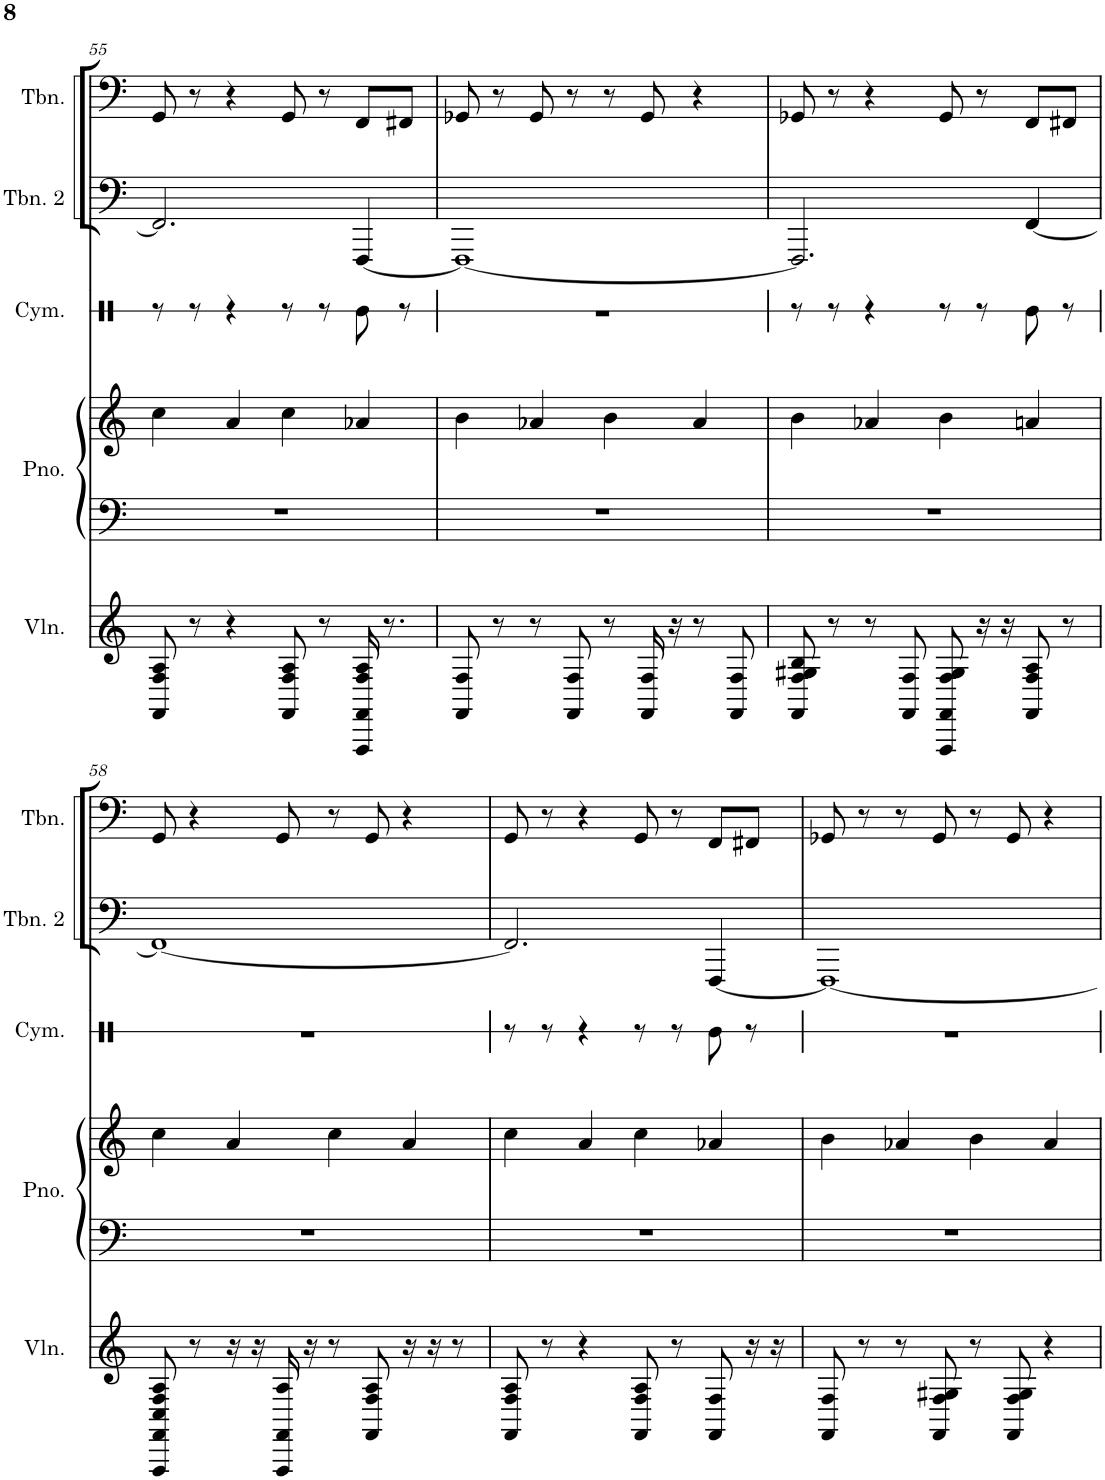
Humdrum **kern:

**kern	**kern	**kern	**kern	**kern	**kern
*part5	*part4	*part4	*part3	*part2	*part1
*staff6	*staff5	*staff4	*staff3	*staff2	*staff1
*I"Violin	*I"Piano	*	*I"Cymbal	*I"Trombone 2	*I"Trombone
*I'Vln.	*I'Pno.	*	*I'Cym.	*I'Tbn. 2	*I'Tbn.
!!LO:PB:g=z
*clefG2	*clefF4	*clefG2	*clefX	*clefF4	*clefF4
*k[]	*k[]	*k[]	*k[]	*k[]	*k[]
*M4/4	*M4/4	*M4/4	*M4/4	*M4/4	*M4/4
=55	=55	=55	=55	=55	=55
8FF/ 8F/ 8A/	1r	4cc\	8r	2.FF/]	8GG/
8r	.	.	8r	.	8r
4r	.	4a/	4r	.	4r
8FF/ 8F/ 8A/	.	4cc\	8r	.	8GG/
8r	.	.	8r	.	8r
16FFF/ 16FF/ 16F/ 16A/	.	4a-X/	8Re\	[4FFF/	8FF/L
8.r	.	.	.	.	.
.	.	.	8r	.	8FF#X/J
=56	=56	=56	=56	=56	=56
8FF/ 8F/	1r	4b\	1r	1FFF_	8GG-X/
8r	.	.	.	.	8r
8r	.	4a-X/	.	.	8GG-/
8FF/ 8F/	.	.	.	.	8r
8r	.	4b\	.	.	8r
16FF/ 16F/	.	.	.	.	8GG-/
16r	.	.	.	.	.
8r	.	4a-/	.	.	4r
8FF/ 8F/	.	.	.	.	.
=57	=57	=57	=57	=57	=57
8FF/ 8F/ 8G#X/ 8B/	1r	4b\	8r	2.FFF/]	8GG-X/
8r	.	.	8r	.	8r
8r	.	4a-X/	4r	.	4r
8FF/ 8F/	.	.	.	.	.
8FFF/ 8FF/ 8F/ 8G#/	.	4b\	8r	.	8GG-/
16r	.	.	8r	.	8r
16r	.	.	.	.	.
8FF/ 8F/ 8A/	.	4an/	8Re\	[4FF/	8FF/L
8r	.	.	8r	.	8FF#X/J
!!LO:LB:g=z
=58	=58	=58	=58	=58	=58
8FFF/ 8FF/ 8C/ 8F/ 8A/	1r	4cc\	1r	1FF_	8GG/
8r	.	.	.	.	4r
16r	.	4a/	.	.	.
16r	.	.	.	.	.
16FFF/ 16FF/ 16A/	.	.	.	.	8GG/
16r	.	.	.	.	.
8r	.	4cc\	.	.	8r
8FF/ 8F/ 8A/	.	.	.	.	8GG/
16r	.	4a/	.	.	4r
16r	.	.	.	.	.
8r	.	.	.	.	.
=59	=59	=59	=59	=59	=59
8FF/ 8F/ 8A/	1r	4cc\	8r	2.FF/]	8GG/
8r	.	.	8r	.	8r
4r	.	4a/	4r	.	4r
8FF/ 8F/ 8A/	.	4cc\	8r	.	8GG/
8r	.	.	8r	.	8r
8FF/ 8F/	.	4a-X/	8Re\	[4FFF/	8FF/L
16r	.	.	8r	.	8FF#X/J
16r	.	.	.	.	.
=60	=60	=60	=60	=60	=60
8FF/ 8F/	1r	4b\	1r	1FFF_	8GG-X/
8r	.	.	.	.	8r
8r	.	4a-X/	.	.	8r
8FF/ 8F/ 8G#X/	.	.	.	.	8GG-/
8r	.	4b\	.	.	8r
8FF/ 8F/ 8G#/	.	.	.	.	8GG-/
4r	.	4a-/	.	.	4r
=	=	=	=	=	=
*-	*-	*-	*-	*-	*-
